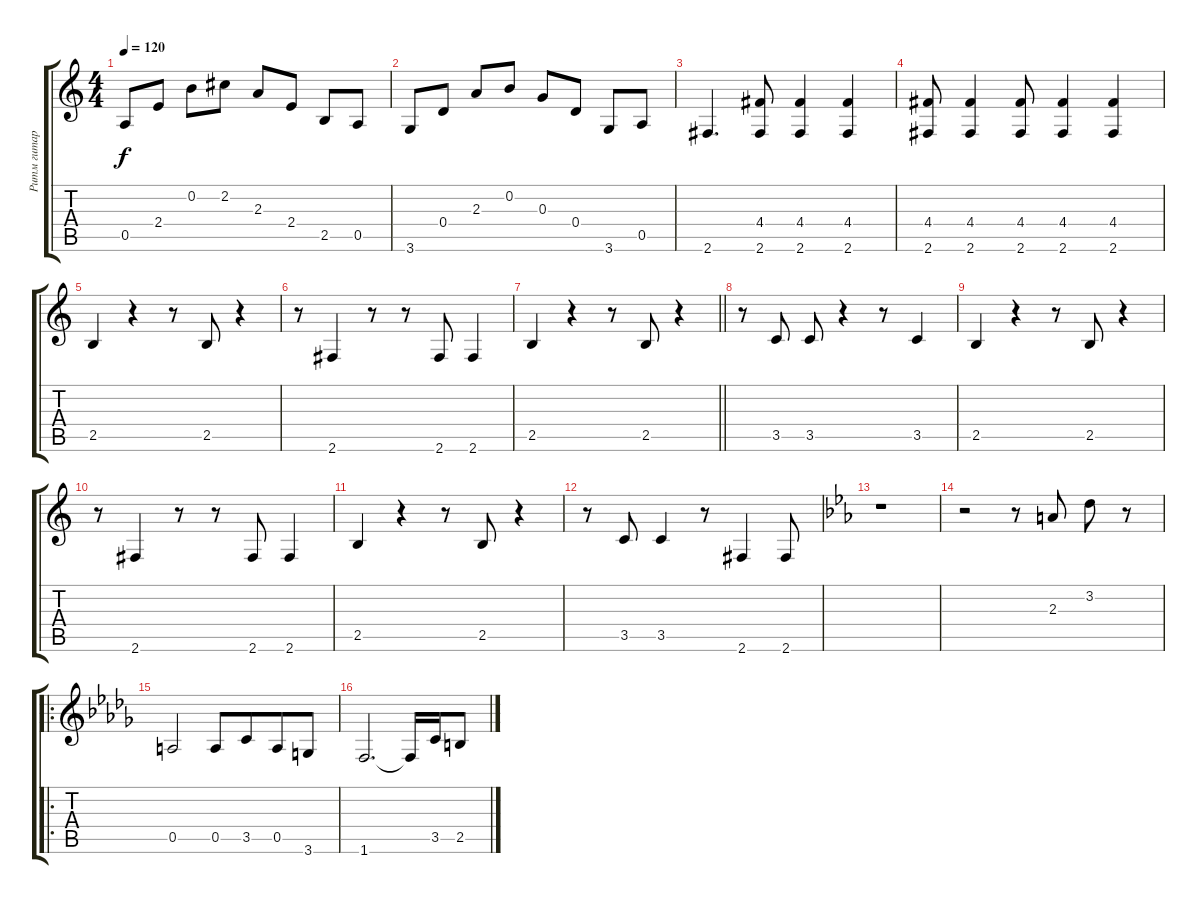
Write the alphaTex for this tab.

\track ("Ритм гитара" "Ритм гитар") {instrument acousticguitarsteel}
\staff {score tabs}
\tuning (E4 B3 G3 D3 A2 E2) {hide}
\ts (4 4)
\tempo 120
\clef g2
\ks c
0.5.8{dy f} 2.4.8 0.2.8 2.2.8 2.3.8 2.4.8 2.5.8 0.5.8 |
3.6.8 0.4.8 2.3.8 0.2.8 0.3.8 0.4.8 3.6.8 0.5.8 |
2.6.4{d} (4.4 2.6).8 (4.4 2.6).4 (4.4 2.6).4 |
(4.4 2.6).8 (4.4 2.6).4 (4.4 2.6).8 (4.4 2.6).4 (4.4 2.6).4 |
2.5.4 r.4 r.8 2.5.8 r.4 |
r.8 2.6.4 r.8 r.8 2.6.8 2.6.4 |
\barLineRight lightlight
2.5.4 r.4 r.8 2.5.8 r.4 |
r.8 3.5.8 3.5.8 r.4 r.8 3.5.4 |
2.5.4 r.4 r.8 2.5.8 r.4 |
r.8 2.6.4 r.8 r.8 2.6.8 2.6.4 |
2.5.4 r.4 r.8 2.5.8 r.4 |
r.8 3.5.8 3.5.4 r.8 2.6.4 2.6.8 |
\ks eb
r.1 |
r.2 r.8 2.3.8 3.2.8 r.8 |
\ro
\ks db
0.5.2 0.5.8 3.5.8{beam merge} 0.5.8 3.6.8 |
1.6.2{d} 1.6{t}.16 3.5.16 2.5.8
